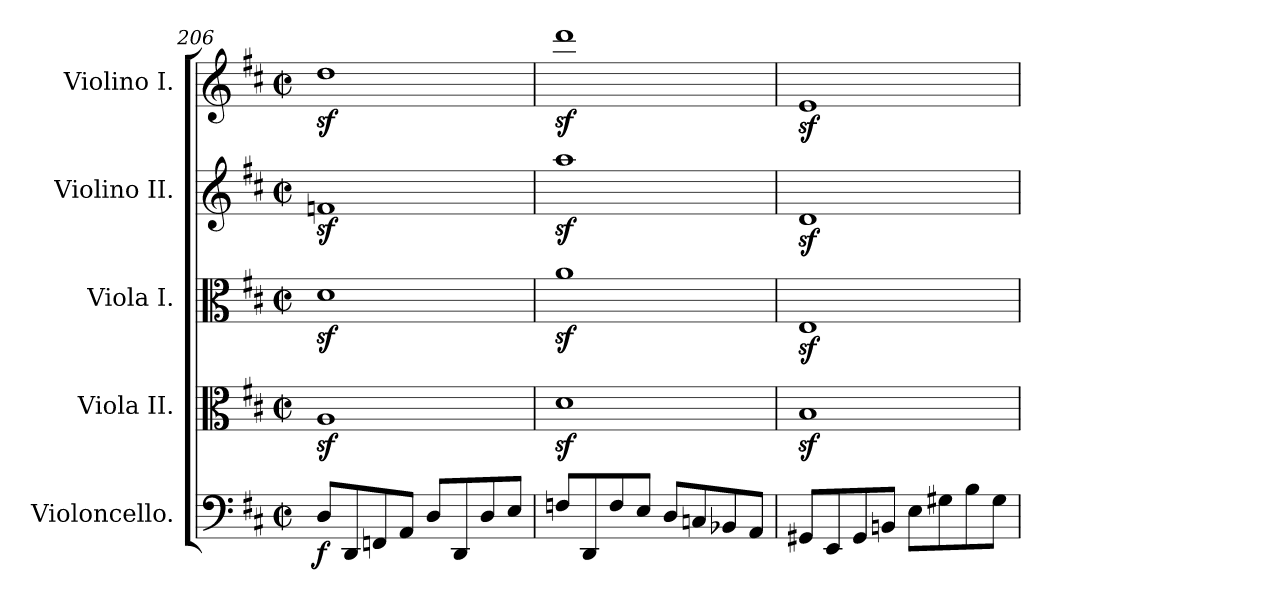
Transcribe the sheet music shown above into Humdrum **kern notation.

**kern	**dynam	**kern	**kern	**kern	**kern
*part5	*part5	*part4	*part3	*part2	*part1
*staff5	*staff5	*staff4	*staff3	*staff2	*staff1
*I"Violoncello.	*	*I"Viola II.	*I"Viola I.	*I"Violino II.	*I"Violino I.
*I'Vc	*	*I'Vla	*I'Vla	*I'Vln	*I'Vln
*clefF4	*	*clefC3	*clefC3	*clefG2	*clefG2
*k[f#c#]	*	*k[f#c#]	*k[f#c#]	*k[f#c#]	*k[f#c#]
*M2/2	*	*M2/2	*M2/2	*M2/2	*M2/2
*met(c|)	*	*met(c|)	*met(c|)	*met(c|)	*met(c|)
=206	=206	=206	=206	=206	=206
!	!LO:DY:b	!	!	!	!
8D/L	f	1Az<	1dz<	1fnz<	1ddz<
8DD/	.	.	.	.	.
8FFn/	.	.	.	.	.
8AA/J	.	.	.	.	.
8D/L	.	.	.	.	.
8DD/	.	.	.	.	.
8D/	.	.	.	.	.
8E/J	.	.	.	.	.
=207	=207	=207	=207	=207	=207
8Fn/L	.	1dz<	1az<	1aaz<	1dddz<
8DD/	.	.	.	.	.
8F/	.	.	.	.	.
8E/J	.	.	.	.	.
8D/L	.	.	.	.	.
8Cn/	.	.	.	.	.
8BB-X/	.	.	.	.	.
8AA/J	.	.	.	.	.
=208	=208	=208	=208	=208	=208
8GG#X/L	.	1Bz<	1Ez<	1dz<	1ez<
8EE/	.	.	.	.	.
8GG#/	.	.	.	.	.
8BBn/J	.	.	.	.	.
8E\L	.	.	.	.	.
8G#X\	.	.	.	.	.
8B\	.	.	.	.	.
8G#\J	.	.	.	.	.
=	=	=	=	=	=
*-	*-	*-	*-	*-	*-
